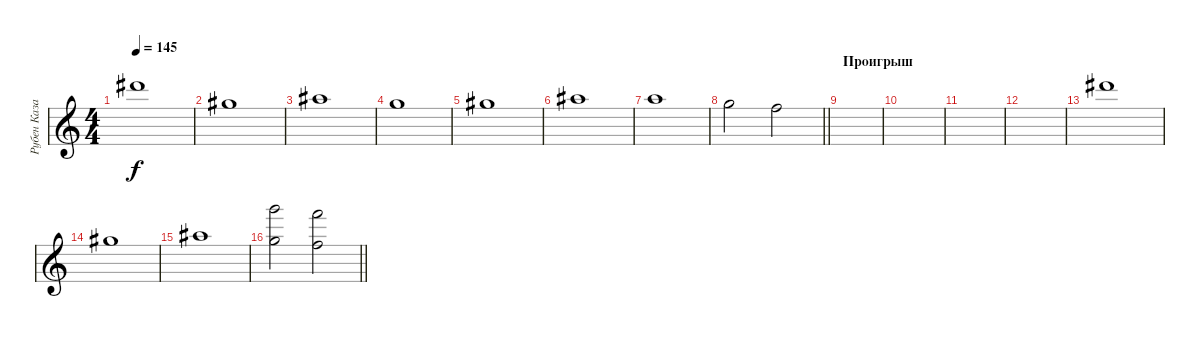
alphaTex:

\track ("Рубен Казарьян" "Рубен Каза") {instrument synthstrings1}
\staff {score}
\tuning (E5 B4 G4 D4 A3 E3) {hide}
\ts (4 4)
\tempo 145
\clef g2
\ks c
11.1.1{dy f} |
9.2.1 |
6.1.1 |
3.1.1 |
4.1.1 |
6.1.1 |
5.1.1 |
\barLineRight lightlight
3.1.2 1.1.2 |
\section ("" "Проигрыш")
|
|
|
|
11.1.1 |
9.2.1 |
6.1.1 |
\barLineRight lightlight
(15.1 12.3).2 (13.1 15.4).2
